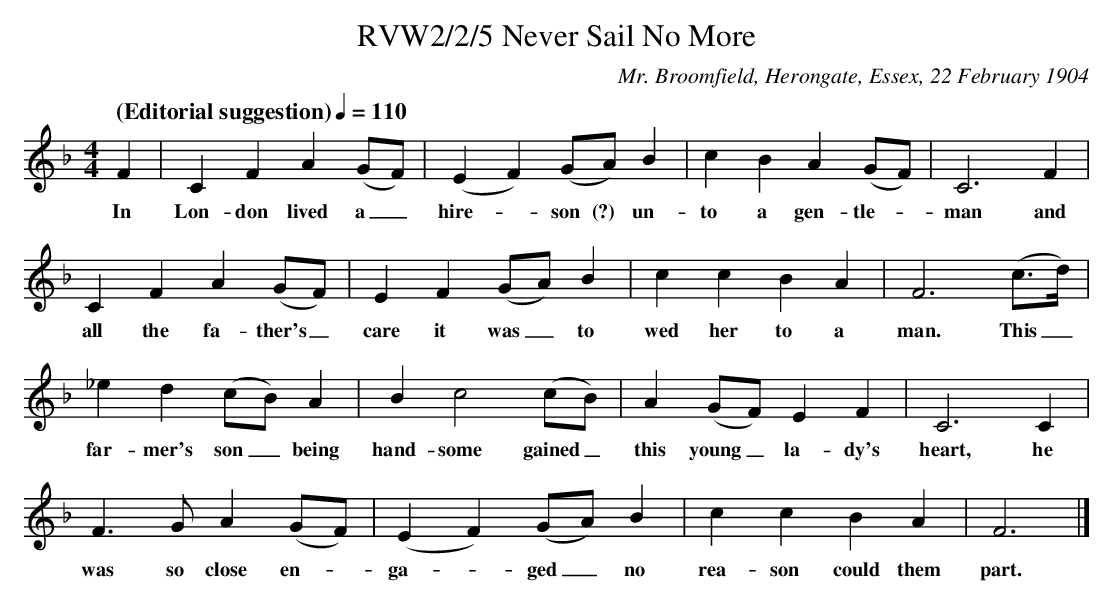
X:1
T:RVW2/2/5 Never Sail No More
C:Mr. Broomfield, Herongate, Essex, 22 February 1904
L:1/4
Q: "(Editorial suggestion)" 1/4=110
M:4/4
K:F
F | C F A (G/2F/2) | (E F) (G/2A/2) B | c B A (G/2F/2) | C3 F|
w: In Lon-don lived a_ hire-*son (?) un-to a gen-tle-*man and
C F A (G/2F/2) | E F (G/2A/2) B | c c B A | F3 (c3/4d/4)|
w: all the fa-ther's_ care it was_ to wed her to a man. This_
_e d (c/2B/2) A | B c2 (c/2B/2) | A (G/2F/2) E F | C3 C|
w: far-mer's son_ being hand-some gained_ this young_ la-dy's heart, he
F3/2 G/2 A (G/2F/2) | (E F) (G/2A/2) B | c c B A | F3 |]
w: was so close en-*ga-*ged_ no rea-son could them part.
